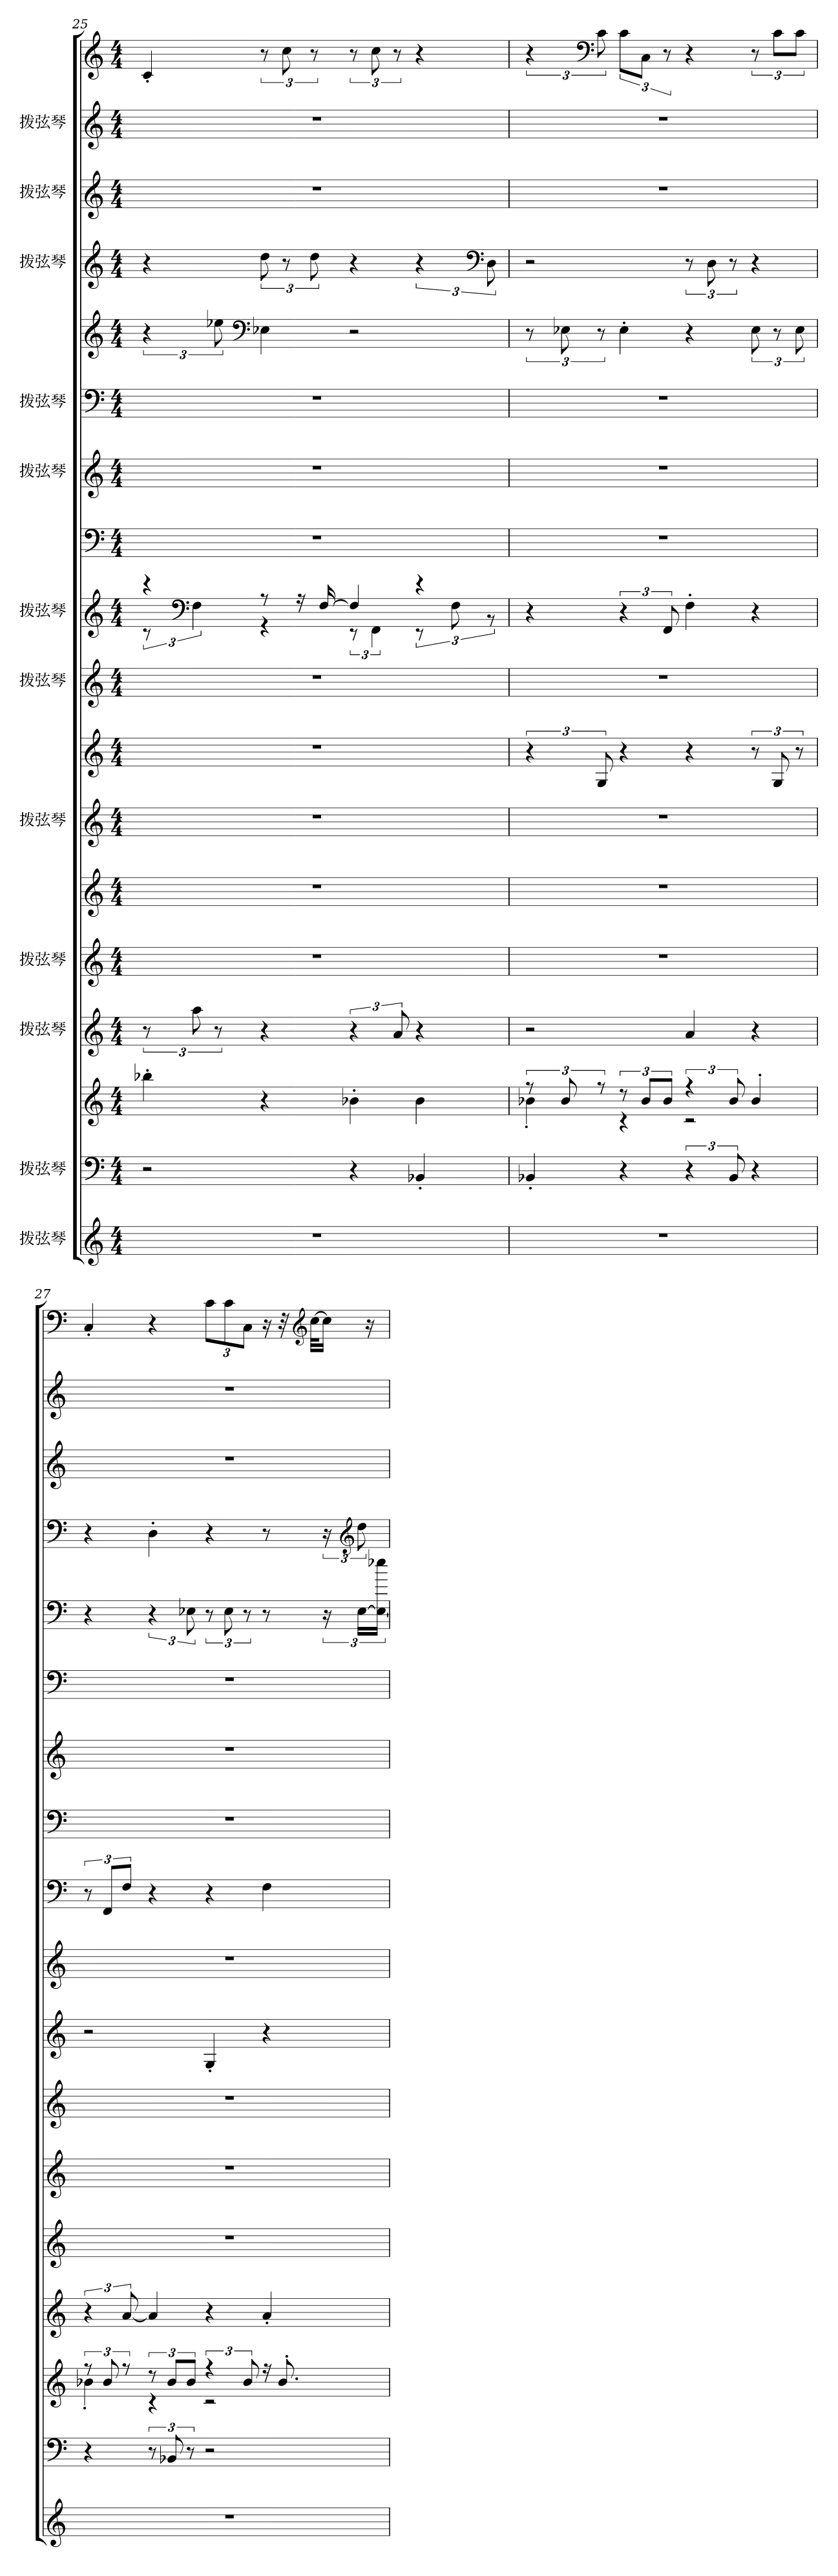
**kern	**kern	**kern	**kern	**kern	**kern	**kern	**kern	**kern	**kern	**kern	**kern	**kern	**kern	**kern	**kern	**kern	**kern
*part12	*part11	*part11	*part10	*part9	*part9	*part8	*part8	*part7	*part6	*part6	*part5	*part4	*part4	*part3	*part2	*part1	*part1
*staff18	*staff17	*staff16	*staff15	*staff14	*staff13	*staff12	*staff11	*staff10	*staff9	*staff8	*staff7	*staff6	*staff5	*staff4	*staff3	*staff2	*staff1
*I"拨弦琴	*I"拨弦琴	*	*I"拨弦琴	*I"拨弦琴	*	*I"拨弦琴	*	*I"拨弦琴	*I"拨弦琴	*	*I"拨弦琴	*I"拨弦琴	*	*I"拨弦琴	*I"拨弦琴	*I"拨弦琴	*
*clefG2	*clefF4	*clefG2	*clefG2	*clefG2	*clefG2	*clefG2	*clefG2	*clefG2	*clefG2	*clefF4	*clefG2	*clefF4	*clefG2	*clefG2	*clefG2	*clefG2	*clefG2
*k[]	*k[]	*k[]	*k[]	*k[]	*k[]	*k[]	*k[]	*k[]	*k[]	*k[]	*k[]	*k[]	*k[]	*k[]	*k[]	*k[]	*k[]
*M4/4	*M4/4	*M4/4	*M4/4	*M4/4	*M4/4	*M4/4	*M4/4	*M4/4	*M4/4	*M4/4	*M4/4	*M4/4	*M4/4	*M4/4	*M4/4	*M4/4	*M4/4
=25	=25	=25	=25	=25	=25	=25	=25	=25	=25	=25	=25	=25	=25	=25	=25	=25	=25
*	*	*	*	*	*	*	*	*	*^	*	*	*	*	*	*	*	*
1r	2r	4bb-X'\	12r	1r	1r	1r	1r	1r	4r	12r	1r	1r	1r	6r	4r	1r	1r	4c'/
*	*	*	*	*	*	*	*	*	*clefF4	*	*	*	*	*	*	*	*	*
.	.	.	12aa\	.	.	.	.	.	.	6F\	.	.	.	.	.	.	.	.
.	.	.	12r	.	.	.	.	.	.	.	.	.	.	12ee-X\	.	.	.	.
*	*	*	*	*	*	*	*	*	*	*	*	*	*	*clefF4	*	*	*	*
.	.	4r	4r	.	.	.	.	.	8r	4r	.	.	.	4E-X\	12dd\	.	.	12r
.	.	.	.	.	.	.	.	.	.	.	.	.	.	.	12r	.	.	12cc\
.	.	.	.	.	.	.	.	.	16r	.	.	.	.	.	.	.	.	.
.	.	.	.	.	.	.	.	.	.	.	.	.	.	.	12dd\	.	.	12r
.	.	.	.	.	.	.	.	.	[16F/	.	.	.	.	.	.	.	.	.
.	4r	4b-X'\	6r	.	.	.	.	.	4F/]	12r	.	.	.	2r	4r	.	.	12r
.	.	.	.	.	.	.	.	.	.	6FF\	.	.	.	.	.	.	.	12cc\
.	.	.	12a/	.	.	.	.	.	.	.	.	.	.	.	.	.	.	12r
.	4BB-X'/	4b-\	4r	.	.	.	.	.	4r	12r	.	.	.	.	6r	.	.	4r
.	.	.	.	.	.	.	.	.	.	12F\	.	.	.	.	.	.	.	.
*	*	*	*	*	*	*	*	*	*	*	*	*	*	*	*clefF4	*	*	*
.	.	.	.	.	.	.	.	.	.	12r	.	.	.	.	12D\	.	.	.
*	*	*	*	*	*	*	*	*	*v	*v	*	*	*	*	*	*	*	*
!!LO:PB:g=z
=26	=26	=26	=26	=26	=26	=26	=26	=26	=26	=26	=26	=26	=26	=26	=26	=26	=26
*	*	*^	*	*	*	*	*	*	*	*	*	*	*	*	*	*	*
1r	4BB-X'/	12r	4b-X'\	2r	1r	1r	1r	6r	1r	4r	1r	1r	1r	12r	2r	1r	1r	6r
.	.	12b-/	.	.	.	.	.	.	.	.	.	.	.	12E-X\	.	.	.	.
*	*	*	*	*	*	*	*	*	*	*	*	*	*	*	*	*	*	*clefF4
.	.	12r	.	.	.	.	.	12G/	.	.	.	.	.	12r	.	.	.	12c\
.	4r	12r	4r	.	.	.	.	4r	.	6r	.	.	.	4E-'\	.	.	.	12c\L
.	.	12b-/L	.	.	.	.	.	.	.	.	.	.	.	.	.	.	.	12C\J
.	.	12b-/J	.	.	.	.	.	.	.	12FF/	.	.	.	.	.	.	.	12r
.	6r	6r	2r	4a/	.	.	.	4r	.	4F'\	.	.	.	4r	12r	.	.	4r
.	.	.	.	.	.	.	.	.	.	.	.	.	.	.	12D\	.	.	.
.	12BB-/	12b-/	.	.	.	.	.	.	.	.	.	.	.	.	12r	.	.	.
.	4r	4b-'/	.	4r	.	.	.	12r	.	4r	.	.	.	12E-\	4r	.	.	12r
.	.	.	.	.	.	.	.	12G/	.	.	.	.	.	12r	.	.	.	12c\L
.	.	.	.	.	.	.	.	12r	.	.	.	.	.	12E-\	.	.	.	12c\J
=27	=27	=27	=27	=27	=27	=27	=27	=27	=27	=27	=27	=27	=27	=27	=27	=27	=27	=27
1r	4r	12r	4b-X'\	6r	1r	1r	1r	2r	1r	12r	1r	1r	1r	4r	4r	1r	1r	4C'/
.	.	12b-/	.	.	.	.	.	.	.	12FF/L	.	.	.	.	.	.	.	.
.	.	12r	.	[12a/	.	.	.	.	.	12F/J	.	.	.	.	.	.	.	.
.	12r	12r	4r	4a/]	.	.	.	.	.	4r	.	.	.	6r	4D'\	.	.	4r
.	12BB-X/	12b-/L	.	.	.	.	.	.	.	.	.	.	.	.	.	.	.	.
.	12r	12b-/J	.	.	.	.	.	.	.	.	.	.	.	12E-X\	.	.	.	.
*	*	*	*	*	*	*	*	*	*	*	*	*	*	*	*	*	*	*Xbrackettup
.	2r	6r	2r	4r	.	.	.	4G'/	.	4r	.	.	.	12r	4r	.	.	12c\L
.	.	.	.	.	.	.	.	.	.	.	.	.	.	12E-\	.	.	.	12c\
.	.	12b-/	.	.	.	.	.	.	.	.	.	.	.	12r	.	.	.	12C\J
.	.	16r	.	4a'/	.	.	.	4r	.	4F\	.	.	.	8r	8r	.	.	16r
.	.	8.b-'/	.	.	.	.	.	.	.	.	.	.	.	.	.	.	.	32r
*	*	*	*	*	*	*	*	*	*	*	*	*	*	*	*	*	*	*clefG2
.	.	.	.	.	.	.	.	.	.	.	.	.	.	.	.	.	.	[32cc\KLL
.	.	.	.	.	.	.	.	.	.	.	.	.	.	24r	24r	.	.	16cc\JJ]
*	*	*	*	*	*	*	*	*	*	*	*	*	*	*	*clefG2	*	*	*
.	.	.	.	.	.	.	.	.	.	.	.	.	.	[24E-\LL	12dd\	.	.	.
.	.	.	.	.	.	.	.	.	.	.	.	.	.	.	.	.	.	16r
.	.	.	.	.	.	.	.	.	.	.	.	.	.	24E-\_ 24ee-X\JJ	.	.	.	.
*	*	*v	*v	*	*	*	*	*	*	*	*	*	*	*	*	*	*	*
=	=	=	=	=	=	=	=	=	=	=	=	=	=	=	=	=	=
*-	*-	*-	*-	*-	*-	*-	*-	*-	*-	*-	*-	*-	*-	*-	*-	*-	*-
